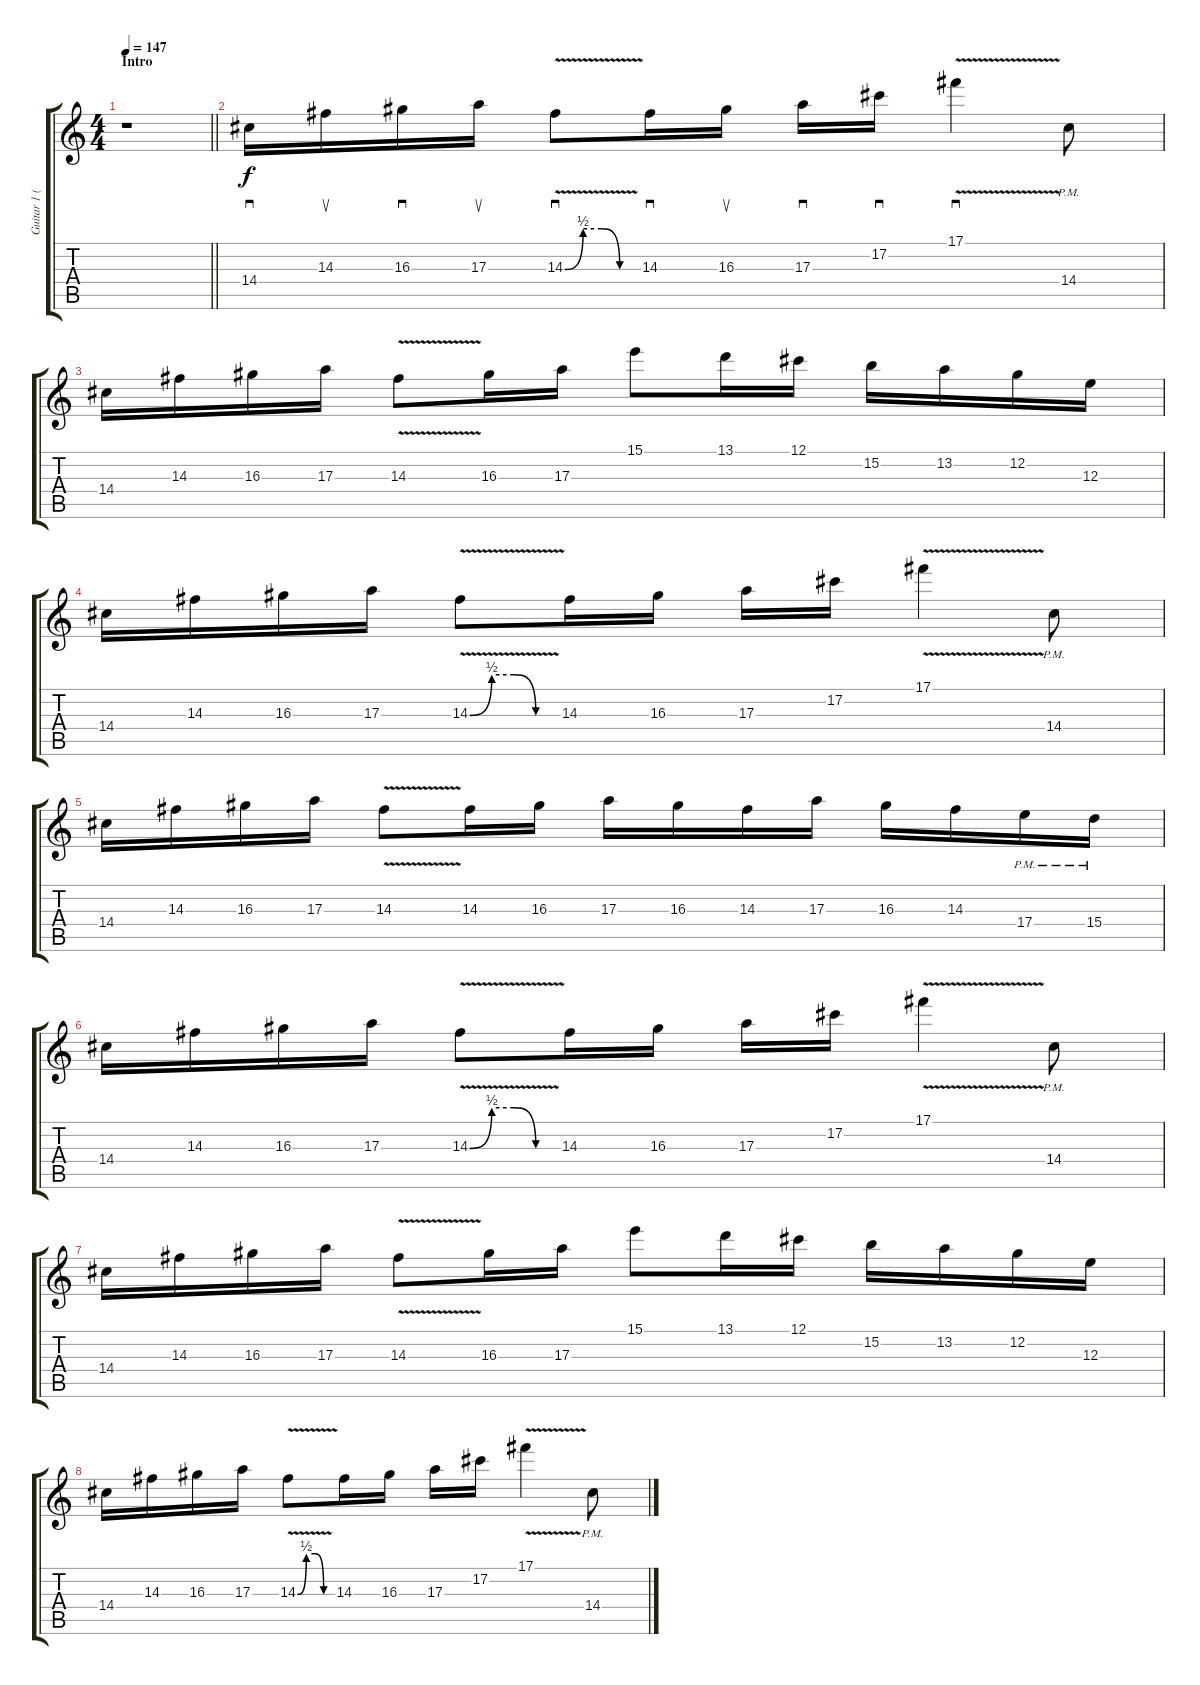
\track ("Guitar 1 (Lead)" "Guitar 1 (") {instrument overdrivenguitar}
\staff {score tabs}
\tuning (Db4 Ab3 E3 B2 Gb2 Db2) {hide}
\ts (4 4)
\section ("" "Intro")
\tempo 147
\clef g2
\barLineRight lightlight
\ks c
r.1{dy f instrument overdrivenguitar} |
14.4.16{sd} 14.3.16{su} 16.3.16{sd} 17.3.16{su} 14.3{be (custom 0 0 15 2 30 2 45 0 60 0) v}.8{sd} 14.3.16{sd} 16.3.16{su} 17.3.16{sd} 17.2.16{sd} 17.1{v}.4{sd} 14.4{pm}.8 |
14.4.16 14.3.16 16.3.16 17.3.16 14.3{v}.8 16.3.16 17.3.16 15.1.8 13.1.16 12.1.16 15.2.16 13.2.16 12.2.16 12.3.16 |
14.4.16 14.3.16 16.3.16 17.3.16 14.3{be (custom 0 0 15 2 30 2 45 0 60 0) v}.8 14.3.16 16.3.16 17.3.16 17.2.16 17.1{v}.4 14.4{pm}.8 |
14.4.16 14.3.16 16.3.16 17.3.16 14.3{v}.8 14.3.16 16.3.16 17.3.16 16.3.16 14.3.16 17.3.16 16.3.16 14.3.16 17.4{pm}.16 15.4{pm}.16 |
14.4.16 14.3.16 16.3.16 17.3.16 14.3{be (custom 0 0 15 2 30 2 45 0 60 0) v}.8 14.3.16 16.3.16 17.3.16 17.2.16 17.1{v}.4 14.4{pm}.8 |
14.4.16 14.3.16 16.3.16 17.3.16 14.3{v}.8 16.3.16 17.3.16 15.1.8 13.1.16 12.1.16 15.2.16 13.2.16 12.2.16 12.3.16 |
14.4.16 14.3.16 16.3.16 17.3.16 14.3{be (custom 0 0 15 2 30 2 45 0 60 0) v}.8 14.3.16 16.3.16 17.3.16 17.2.16 17.1{v}.4 14.4{pm}.8
